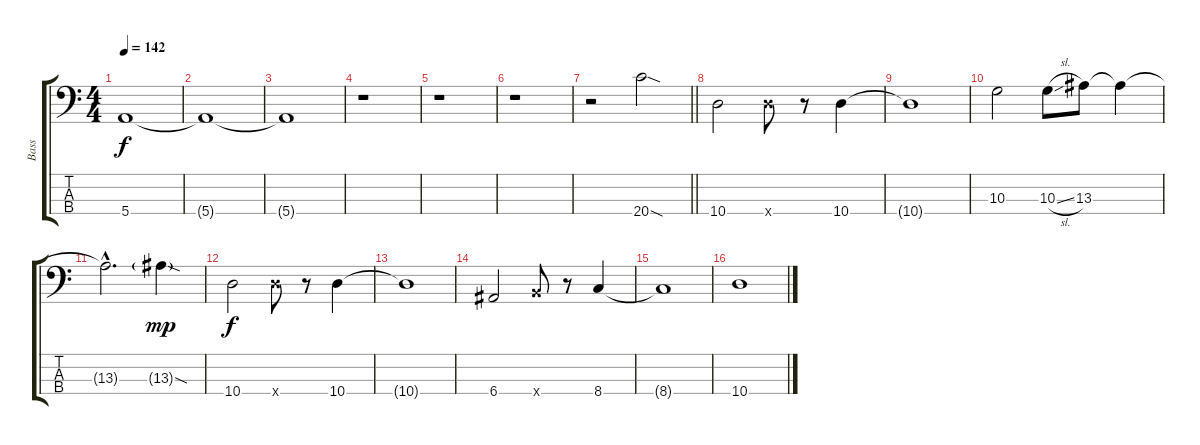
\track ("Bass" "Bass") {instrument electricbasspick}
\staff {score tabs}
\tuning (G2 D2 A1 E1) {hide}
\ts (4 4)
\tempo 142
\clef f4
\ks c
5.4{t}.1{dy f} |
5.4{t}.1 |
5.4{t}.1 |
r.1 |
r.1 |
r.1 |
\barLineRight lightlight
r.2 20.4{sod}.2 |
10.4.2 10.4{x}.8 r.8 10.4.4 |
10.4{t}.1 |
10.3.2 10.3{sl}.8 13.3.8 13.3{t}.4 |
13.3{hac t}.2{d} 13.3{sod g}.4{dy mp} |
10.4.2{dy f} 10.4{x}.8 r.8 10.4.4 |
10.4{t}.1 |
6.4.2 7.4{x}.8 r.8 8.4.4 |
8.4{t}.1 |
10.4.1
